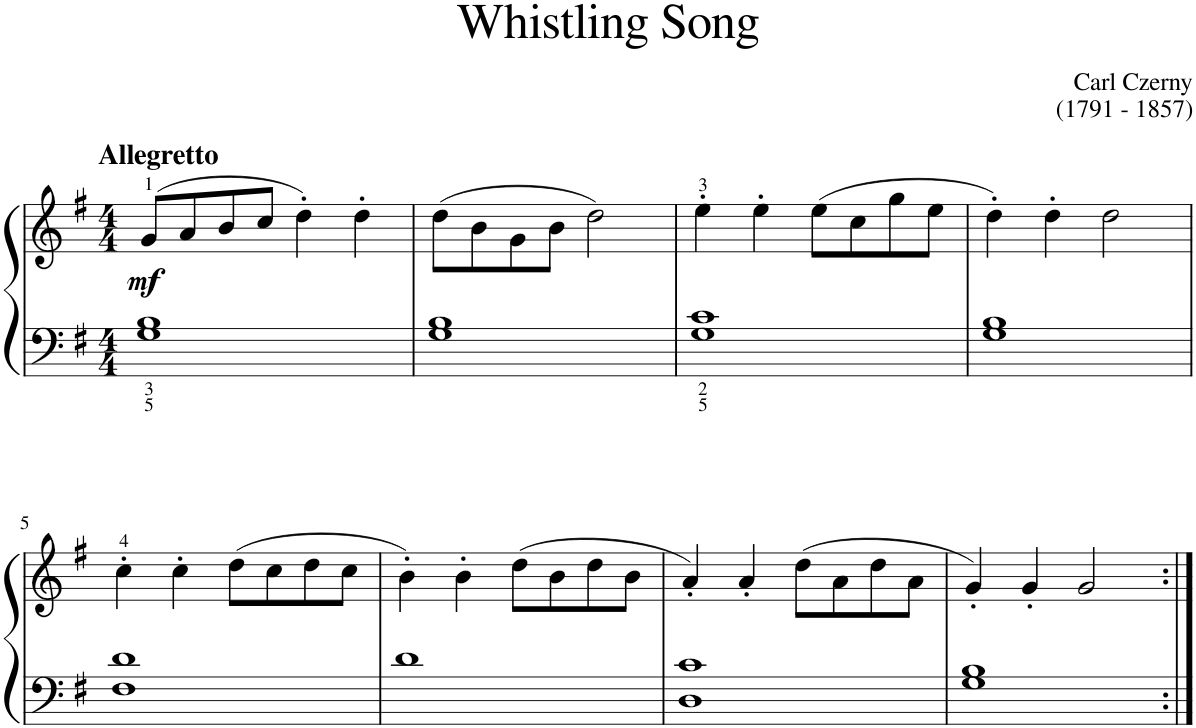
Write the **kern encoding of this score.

**kern	**kern	**dynam
*part1	*part1	*part1
*staff2	*staff1	*staff1/2
*I"Piano	*	*
*I'Pno	*	*
*clefF4	*clefG2	*
*k[f#]	*k[f#]	*
*M4/4	*M4/4	*
=1	=1	=1
!	!LO:TX:a:B:t=Allegretto	!
!	!	!LO:DY:b
1G 1B	(8g/L	mf
.	8a/	.
.	8b/	.
.	8cc/J	.
.	4dd'\)	.
.	4dd'\	.
=2	=2	=2
1G 1B	(8dd\L	.
.	8b\	.
.	8g\	.
.	8b\J	.
.	2dd\)	.
=3	=3	=3
1G 1c	4ee'\	.
.	4ee'\	.
.	(8ee\L	.
.	8cc\	.
.	8gg\	.
.	8ee\J	.
=4	=4	=4
1G 1B	4dd'\)	.
.	4dd'\	.
.	2dd\	.
!!LO:LB:g=z
=5	=5	=5
1F# 1d	4cc'\	.
.	4cc'\	.
.	(8dd\L	.
.	8cc\	.
.	8dd\	.
.	8cc\J	.
=6	=6	=6
1d	4b'\)	.
.	4b'\	.
.	(8dd\L	.
.	8b\	.
.	8dd\	.
.	8b\J	.
=7	=7	=7
1D 1c	4a'/)	.
.	4a'/	.
.	(8dd\L	.
.	8a\	.
.	8dd\	.
.	8a\J	.
=8	=8	=8
1G 1B	4g'/)	.
.	4g'/	.
.	2g/	.
=:|!	=:|!	=:|!
*-	*-	*-
